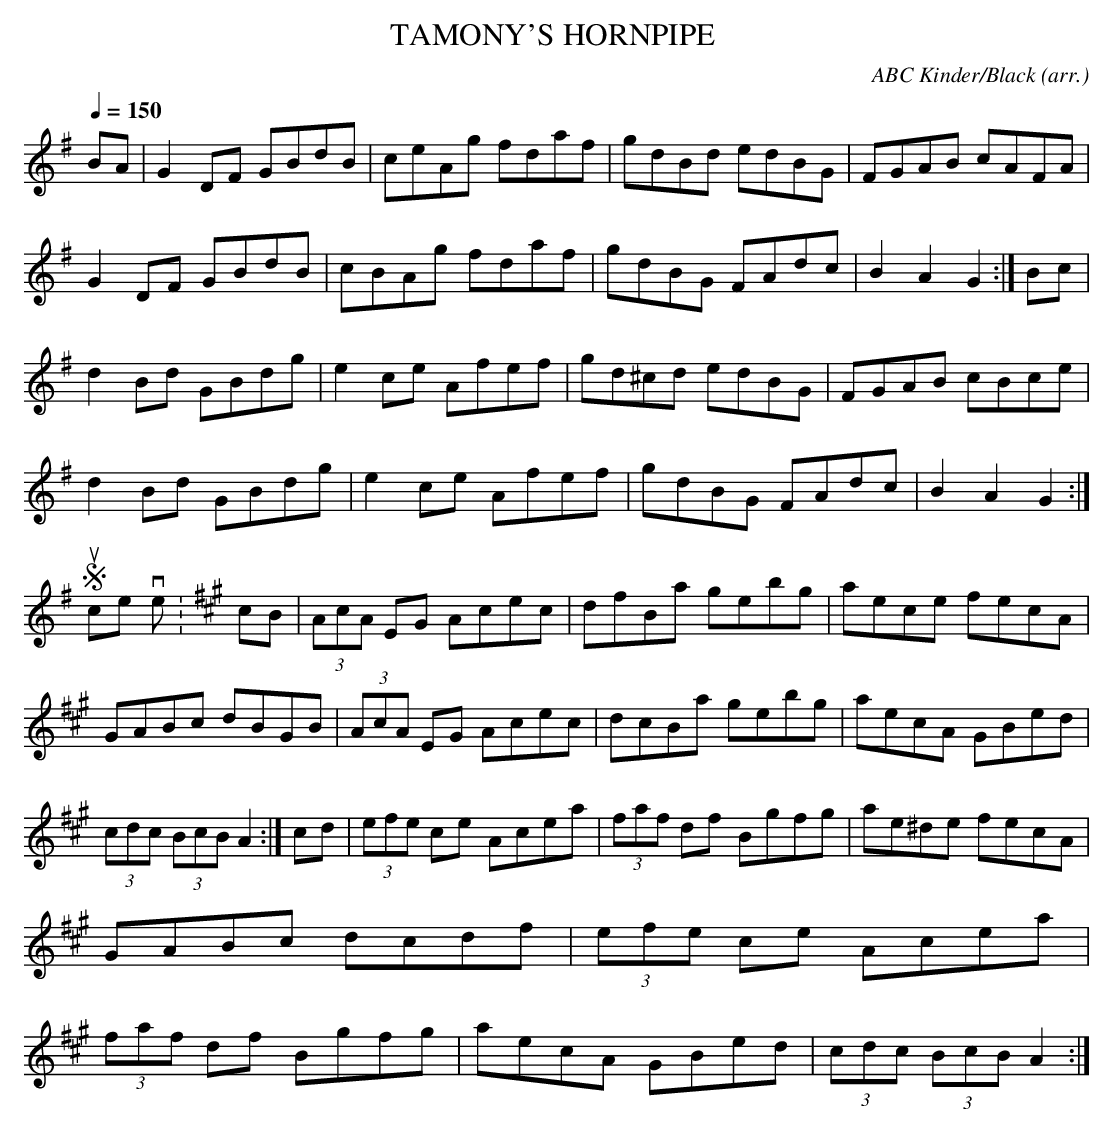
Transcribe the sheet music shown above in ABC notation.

X:1
T:TAMONY'S HORNPIPE \
C:ABC Kinder/Black (arr.)\
Q:1/4=150\
M:4/4\
L:1/8\
K:G % source key A\
BA|G2DF GBdB|ceAg fdaf|gdBd edBG|FGAB cAFA|\
G2DF GBdB|cBAg fdaf|gdBG FAdc|B2A2 G2:|\
Bc|d2Bd GBdg|e2ce Afef|gd^cd edBG|FGAB cBce|\
d2Bd GBdg|e2ce Afef|gdBG FAdc|B2A2 G2:|\
\
Source version:\
K:A\
cB|(3AcA EG Acec|dfBa gebg|aece fecA|GABc dBGB|\
(3AcA EG Acec|dcBa gebg|aecA GBed|(3cdc (3BcB A2:|\
cd|(3efe ce Acea|(3faf df Bgfg|ae^de fecA|GABc dcdf|\
(3efe ce Acea|(3faf df Bgfg|aecA GBed|(3cdc (3BcB A2:|\
\
\
\
